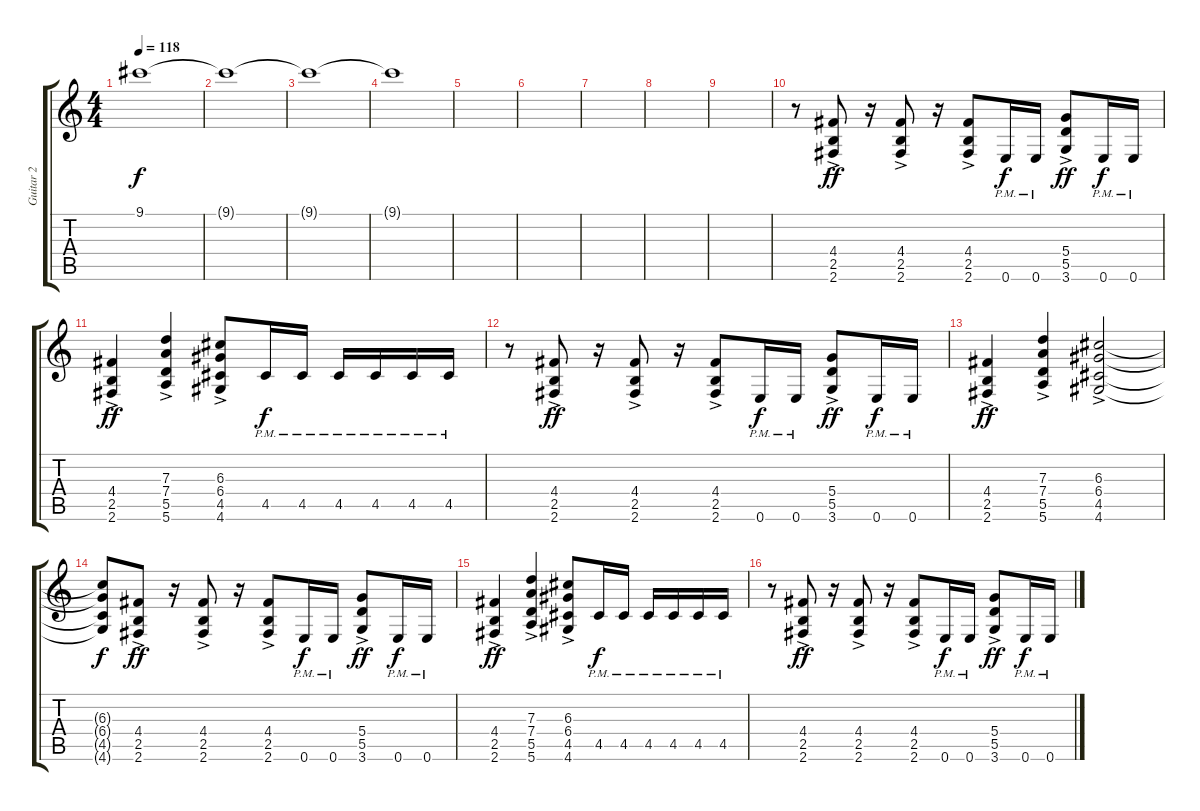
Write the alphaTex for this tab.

\track ("Guitar 2" "Guitar 2") {instrument distortionguitar}
\staff {score tabs}
\tuning (E4 B3 G3 D3 A2 E2) {hide}
\ts (4 4)
\tempo 118
\clef g2
\ks c
9.1.1{dy f} |
9.1{t}.1{volume 10} |
9.1{t}.1{volume 8} |
9.1{t}.1{volume 5} |
|
|
|
|
|
r.8{volume 8} (4.4{ac} 2.5{ac} 2.6{ac}).8{dy ff} r.16 (4.4{ac} 2.5{ac} 2.6{ac}).8 r.16 (4.4{ac} 2.5{ac} 2.6{ac}).8 0.6{pm}.16{dy f} 0.6{pm}.16 (5.4{ac} 5.5{ac} 3.6{ac}).8{dy ff} 0.6{pm}.16{dy f} 0.6{pm}.16 |
(4.4{ac} 2.5{ac} 2.6{ac}).4{dy ff} (7.3{ac} 7.4{ac} 5.5{ac} 5.6{ac}).4 (6.3{ac} 6.4{ac} 4.5{ac} 4.6{ac}).8 4.5{pm}.16{dy f} 4.5{pm}.16 4.5{pm}.16 4.5{pm}.16 4.5{pm}.16 4.5{pm}.16 |
r.8 (4.4{ac} 2.5{ac} 2.6{ac}).8{dy ff} r.16 (4.4{ac} 2.5{ac} 2.6{ac}).8 r.16 (4.4{ac} 2.5{ac} 2.6{ac}).8 0.6{pm}.16{dy f} 0.6{pm}.16 (5.4{ac} 5.5{ac} 3.6{ac}).8{dy ff} 0.6{pm}.16{dy f} 0.6{pm}.16 |
(4.4{ac} 2.5{ac} 2.6{ac}).4{dy ff} (7.3{ac} 7.4{ac} 5.5{ac} 5.6{ac}).4 (6.3{ac} 6.4{ac} 4.5{ac} 4.6{ac}).2 |
(6.3{t} 6.4{t} 4.5{t} 4.6{t}).8{dy f} (4.4{ac} 2.5{ac} 2.6{ac}).8{dy ff} r.16 (4.4{ac} 2.5{ac} 2.6{ac}).8 r.16 (4.4{ac} 2.5{ac} 2.6{ac}).8 0.6{pm}.16{dy f} 0.6{pm}.16 (5.4{ac} 5.5{ac} 3.6{ac}).8{dy ff} 0.6{pm}.16{dy f} 0.6{pm}.16 |
(4.4{ac} 2.5{ac} 2.6{ac}).4{dy ff} (7.3{ac} 7.4{ac} 5.5{ac} 5.6{ac}).4 (6.3{ac} 6.4{ac} 4.5{ac} 4.6{ac}).8 4.5{pm}.16{dy f} 4.5{pm}.16 4.5{pm}.16 4.5{pm}.16 4.5{pm}.16 4.5{pm}.16 |
r.8 (4.4{ac} 2.5{ac} 2.6{ac}).8{dy ff} r.16 (4.4{ac} 2.5{ac} 2.6{ac}).8 r.16 (4.4{ac} 2.5{ac} 2.6{ac}).8 0.6{pm}.16{dy f} 0.6{pm}.16 (5.4{ac} 5.5{ac} 3.6{ac}).8{dy ff} 0.6{pm}.16{dy f} 0.6{pm}.16
